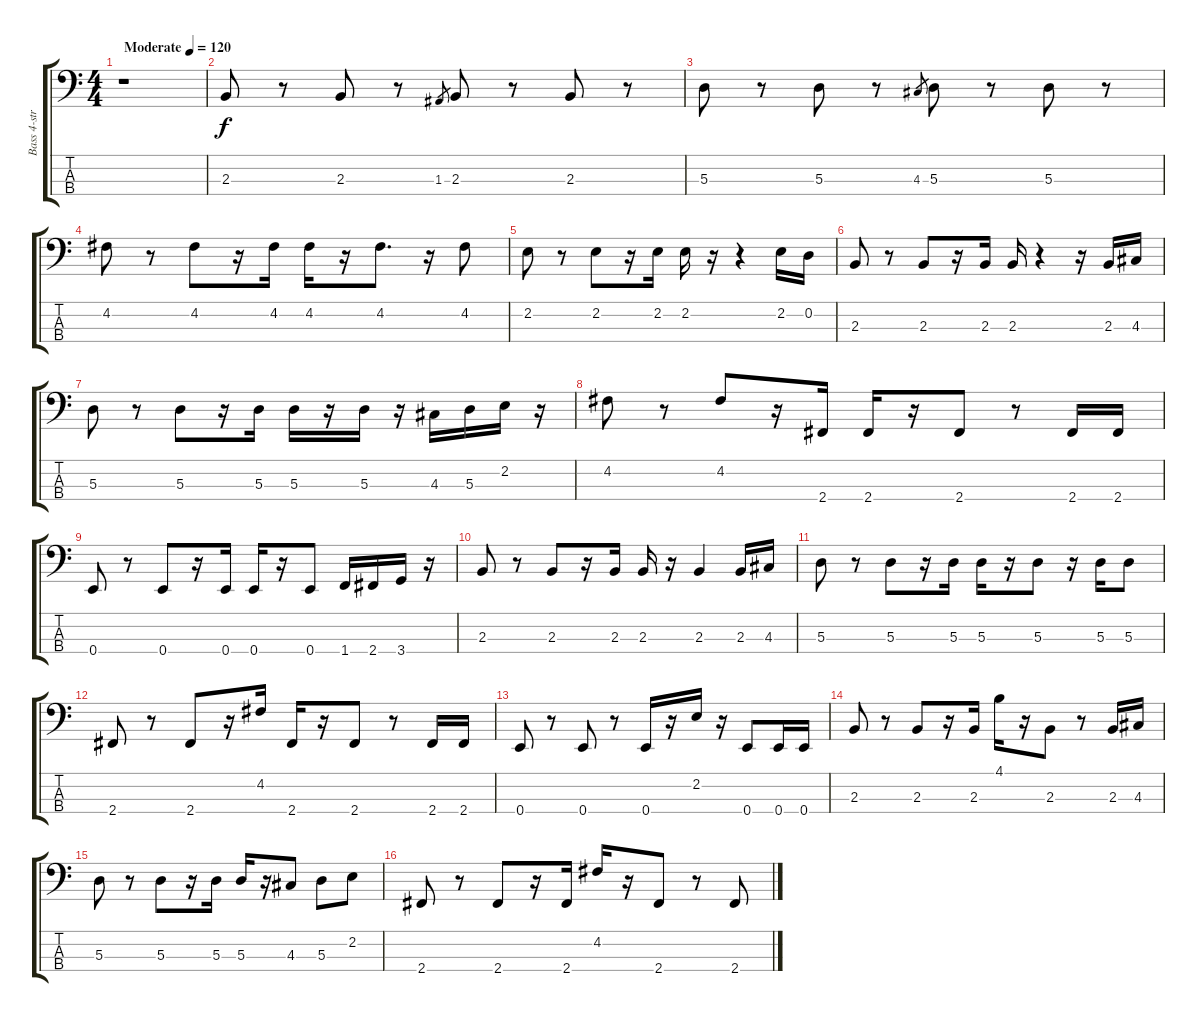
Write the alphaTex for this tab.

\track ("Bass 4-str" "Bass 4-str") {instrument electricbassfinger}
\staff {score tabs}
\tuning (G2 D2 A1 E1) {hide}
\ts (4 4)
\tempo (120 "Moderate")
\clef f4
\ks c
r.1{dy f instrument electricbassfinger} |
2.3.8 r.8 2.3.8 r.8 1.3.8{gr} 2.3.8 r.8 2.3.8 r.8 |
5.3.8 r.8 5.3.8 r.8 4.3.8{gr} 5.3.8 r.8 5.3.8 r.8 |
4.2.8 r.8 4.2.8 r.16 4.2.16 4.2.16 r.16 4.2.8{d} r.16 4.2.8 |
2.2.8 r.8 2.2.8 r.16 2.2.16 2.2.16 r.16 r.4 2.2.16 0.2.16 |
2.3.8 r.8 2.3.8 r.16 2.3.16 2.3.16 r.4 r.16 2.3.16 4.3.16 |
5.3.8 r.8 5.3.8 r.16 5.3.16 5.3.16 r.16 5.3.16 r.16 4.3.16 5.3.16 2.2.16 r.16 |
4.2.8 r.8 4.2.8 r.16 2.4.16 2.4.16 r.16 2.4.8 r.8 2.4.16 2.4.16 |
0.4.8 r.8 0.4.8 r.16 0.4.16 0.4.16 r.16 0.4.8 1.4.16 2.4.16 3.4.16 r.16 |
\section ("" "")
2.3.8 r.8 2.3.8 r.16 2.3.16 2.3.16 r.16 2.3.4 2.3.16 4.3.16 |
5.3.8 r.8 5.3.8 r.16 5.3.16 5.3.16 r.16 5.3.8 r.16 5.3.16 5.3.8 |
2.4.8 r.8 2.4.8 r.16 4.2.16 2.4.16 r.16 2.4.8 r.8 2.4.16 2.4.16 |
0.4.8 r.8 0.4.8 r.8 0.4.16 r.16 2.2.16 r.16 0.4.8 0.4.16 0.4.16 |
2.3.8 r.8 2.3.8 r.16 2.3.16 4.1.16 r.16 2.3.8 r.8 2.3.16 4.3.16 |
5.3.8 r.8 5.3.8 r.16 5.3.16 5.3.16 r.16 4.3.8 5.3.8 2.2.8 |
2.4.8 r.8 2.4.8 r.16 2.4.16 4.2.16 r.16 2.4.8 r.8 2.4.8
